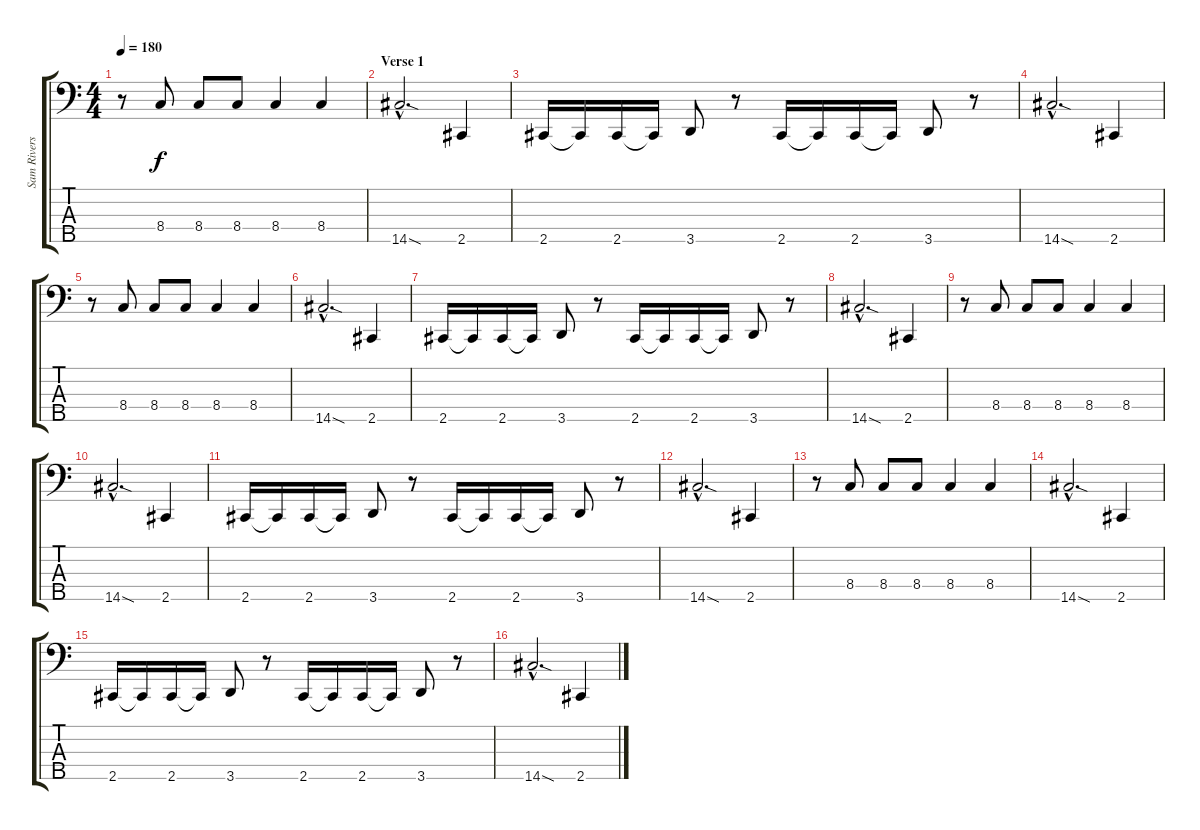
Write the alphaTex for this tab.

\track ("Sam Rivers" "Sam Rivers") {instrument electricbassfinger}
\staff {score tabs}
\tuning (G2 D2 A1 E1 B0) {hide}
\ts (4 4)
\tempo 180
\clef f4
\ks c
r.8{dy f} 8.4.8 8.4.8 8.4.8 8.4.4 8.4.4 |
\section ("" "Verse 1")
14.5{sod hac}.2{d} 2.5.4 |
2.5.16 2.5{t}.16 2.5.16 2.5{t}.16 3.5.8 r.8 2.5.16 2.5{t}.16 2.5.16 2.5{t}.16 3.5.8 r.8 |
14.5{sod hac}.2{d} 2.5.4 |
r.8 8.4.8 8.4.8 8.4.8 8.4.4 8.4.4 |
14.5{sod hac}.2{d} 2.5.4 |
2.5.16 2.5{t}.16 2.5.16 2.5{t}.16 3.5.8 r.8 2.5.16 2.5{t}.16 2.5.16 2.5{t}.16 3.5.8 r.8 |
14.5{sod hac}.2{d} 2.5.4 |
r.8 8.4.8 8.4.8 8.4.8 8.4.4 8.4.4 |
14.5{sod hac}.2{d} 2.5.4 |
2.5.16 2.5{t}.16 2.5.16 2.5{t}.16 3.5.8 r.8 2.5.16 2.5{t}.16 2.5.16 2.5{t}.16 3.5.8 r.8 |
14.5{sod hac}.2{d} 2.5.4 |
r.8 8.4.8 8.4.8 8.4.8 8.4.4 8.4.4 |
14.5{sod hac}.2{d} 2.5.4 |
2.5.16 2.5{t}.16 2.5.16 2.5{t}.16 3.5.8 r.8 2.5.16 2.5{t}.16 2.5.16 2.5{t}.16 3.5.8 r.8 |
14.5{sod hac}.2{d} 2.5.4
